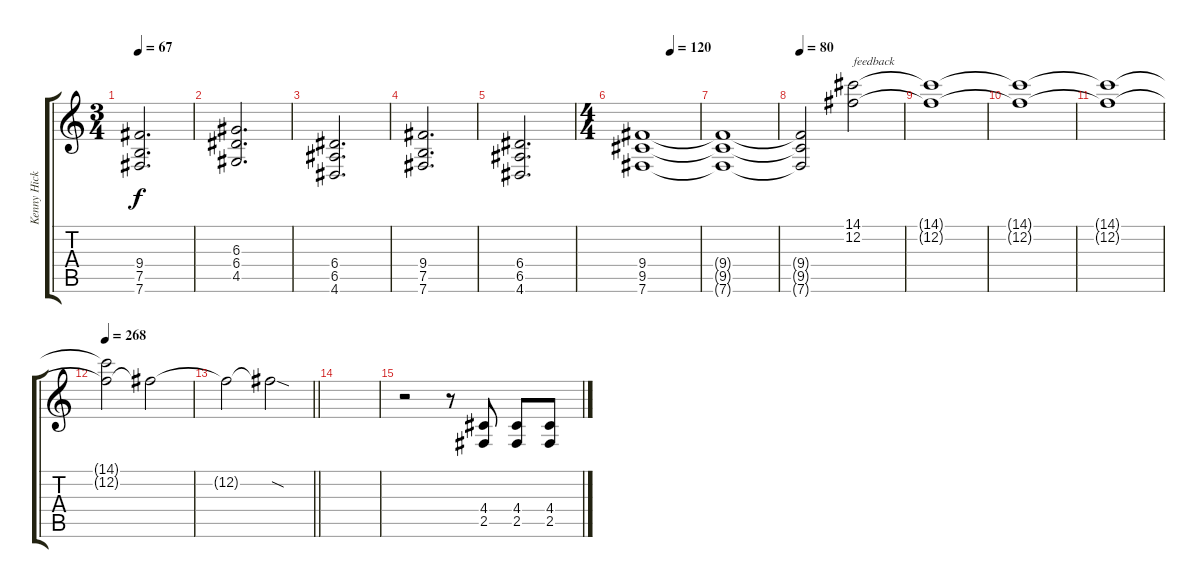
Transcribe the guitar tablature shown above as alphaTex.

\track ("Kenny Hickey" "Kenny Hick") {instrument distortionguitar}
\staff {score tabs}
\tuning (B3 Gb3 D3 A2 E2 B1) {hide}
\ts (3 4)
\tempo 67
\clef g2
\ks c
(9.4 7.5 7.6).2{d dy f} |
(6.3 6.4 4.5).2{d} |
(6.4 6.5 4.6).2{d} |
(9.4 7.5 7.6).2{d} |
(6.4 6.5 4.6).2{d} |
\ts (4 4)
\tempo (120 0.5)
(9.4 9.5 7.6).1 |
(9.4{t} 9.5{t} 7.6{t}).1 |
\tempo 80
(9.4{t} 9.5{t} 7.6{t}).2{volume 3} (14.1 12.2).2{txt "feedback" volume 14} |
(14.1{t} 12.2{t}).1 |
(14.1{t} 12.2{t}).1 |
(14.1{t} 12.2{t}).1 |
\tempo 268
(14.1{t} 12.2{t}).2 12.2{t}.2 |
\barLineRight lightlight
12.2{t}.2 12.2{sod t}.2 |
\section ("" "")
|
r.2 r.8 (4.4 2.5).8 (4.4 2.5).8 (4.4 2.5).8
